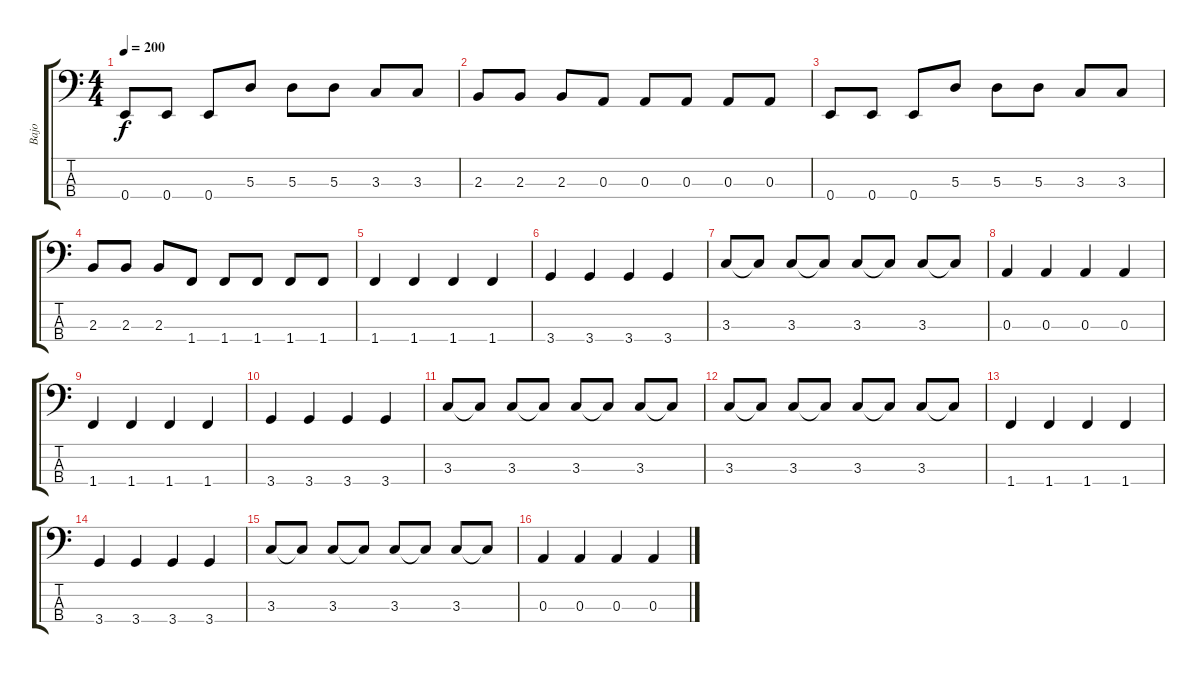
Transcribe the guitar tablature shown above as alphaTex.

\track ("Bajo" "Bajo") {instrument electricbassfinger}
\staff {score tabs}
\tuning (G2 D2 A1 E1) {hide}
\ts (4 4)
\tempo 200
\clef f4
\ks c
0.4.8{dy f} 0.4.8 0.4.8 5.3.8 5.3.8 5.3.8 3.3.8 3.3.8 |
2.3.8 2.3.8 2.3.8 0.3.8 0.3.8 0.3.8 0.3.8 0.3.8 |
0.4.8 0.4.8 0.4.8 5.3.8 5.3.8 5.3.8 3.3.8 3.3.8 |
2.3.8 2.3.8 2.3.8 1.4.8 1.4.8 1.4.8 1.4.8 1.4.8 |
1.4.4 1.4.4 1.4.4 1.4.4 |
3.4.4 3.4.4 3.4.4 3.4.4 |
3.3.8 3.3{t}.8 3.3.8 3.3{t}.8 3.3.8 3.3{t}.8 3.3.8 3.3{t}.8 |
0.3.4 0.3.4 0.3.4 0.3.4 |
1.4.4 1.4.4 1.4.4 1.4.4 |
3.4.4 3.4.4 3.4.4 3.4.4 |
3.3.8 3.3{t}.8 3.3.8 3.3{t}.8 3.3.8 3.3{t}.8 3.3.8 3.3{t}.8 |
3.3.8 3.3{t}.8 3.3.8 3.3{t}.8 3.3.8 3.3{t}.8 3.3.8 3.3{t}.8 |
1.4.4 1.4.4 1.4.4 1.4.4 |
3.4.4 3.4.4 3.4.4 3.4.4 |
3.3.8 3.3{t}.8 3.3.8 3.3{t}.8 3.3.8 3.3{t}.8 3.3.8 3.3{t}.8 |
0.3.4 0.3.4 0.3.4 0.3.4
